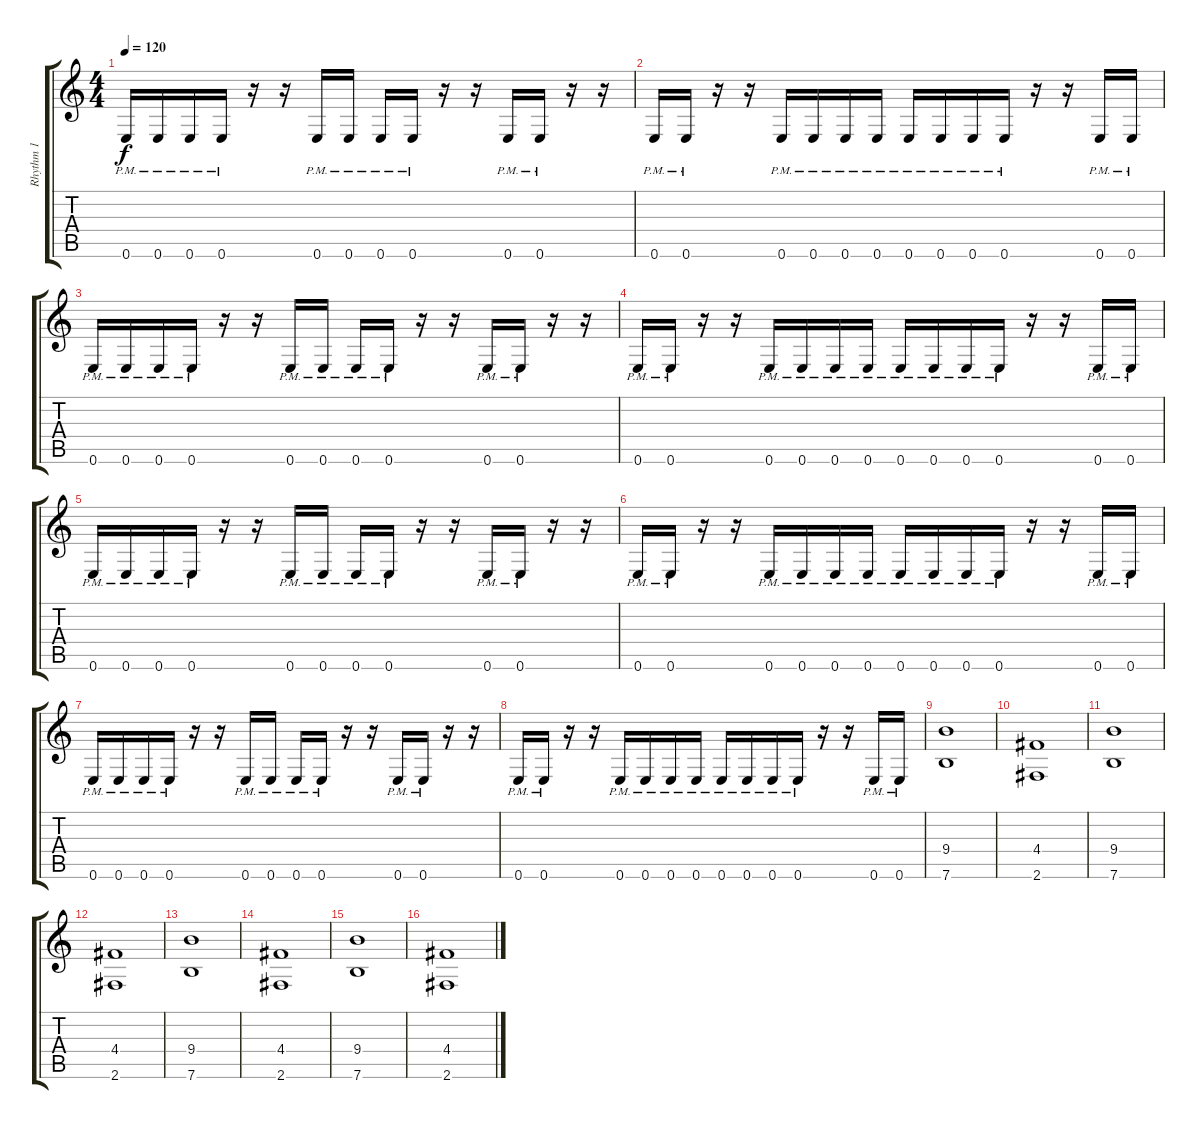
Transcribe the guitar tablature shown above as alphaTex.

\track ("Rhythm 1" "Rhythm 1") {instrument distortionguitar}
\staff {score tabs}
\tuning (E4 B3 G3 D3 A2 E2) {hide}
\ts (4 4)
\tempo 120
\clef g2
\ks c
0.6{pm}.16{dy f} 0.6{pm}.16 0.6{pm}.16 0.6{pm}.16 r.16 r.16 0.6{pm}.16 0.6{pm}.16 0.6{pm}.16 0.6{pm}.16 r.16 r.16 0.6{pm}.16 0.6{pm}.16 r.16 r.16 |
0.6{pm}.16 0.6{pm}.16 r.16 r.16 0.6{pm}.16 0.6{pm}.16 0.6{pm}.16 0.6{pm}.16 0.6{pm}.16 0.6{pm}.16 0.6{pm}.16 0.6{pm}.16 r.16 r.16 0.6{pm}.16 0.6{pm}.16 |
0.6{pm}.16 0.6{pm}.16 0.6{pm}.16 0.6{pm}.16 r.16 r.16 0.6{pm}.16 0.6{pm}.16 0.6{pm}.16 0.6{pm}.16 r.16 r.16 0.6{pm}.16 0.6{pm}.16 r.16 r.16 |
0.6{pm}.16 0.6{pm}.16 r.16 r.16 0.6{pm}.16 0.6{pm}.16 0.6{pm}.16 0.6{pm}.16 0.6{pm}.16 0.6{pm}.16 0.6{pm}.16 0.6{pm}.16 r.16 r.16 0.6{pm}.16 0.6{pm}.16 |
0.6{pm}.16 0.6{pm}.16 0.6{pm}.16 0.6{pm}.16 r.16 r.16 0.6{pm}.16 0.6{pm}.16 0.6{pm}.16 0.6{pm}.16 r.16 r.16 0.6{pm}.16 0.6{pm}.16 r.16 r.16 |
0.6{pm}.16 0.6{pm}.16 r.16 r.16 0.6{pm}.16 0.6{pm}.16 0.6{pm}.16 0.6{pm}.16 0.6{pm}.16 0.6{pm}.16 0.6{pm}.16 0.6{pm}.16 r.16 r.16 0.6{pm}.16 0.6{pm}.16 |
0.6{pm}.16 0.6{pm}.16 0.6{pm}.16 0.6{pm}.16 r.16 r.16 0.6{pm}.16 0.6{pm}.16 0.6{pm}.16 0.6{pm}.16 r.16 r.16 0.6{pm}.16 0.6{pm}.16 r.16 r.16 |
0.6{pm}.16 0.6{pm}.16 r.16 r.16 0.6{pm}.16 0.6{pm}.16 0.6{pm}.16 0.6{pm}.16 0.6{pm}.16 0.6{pm}.16 0.6{pm}.16 0.6{pm}.16 r.16 r.16 0.6{pm}.16 0.6{pm}.16 |
(9.4 7.6).1 |
(4.4 2.6).1 |
(9.4 7.6).1 |
(4.4 2.6).1 |
(9.4 7.6).1 |
(4.4 2.6).1 |
(9.4 7.6).1 |
(4.4 2.6).1
